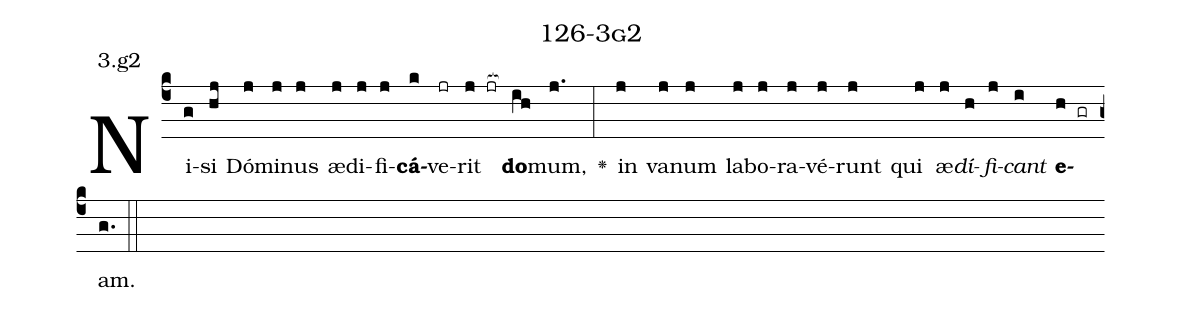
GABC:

name: 126-3g2;
annotation: 3.g2;
%%
(c4)Ni(g)si(hj) Dó(j)mi(j)nus(j) æ(j)di(j)fi(j)<b>cá</b>(k)ve(jr)rit(j jr[ocb:1{]) <b>do</b>(ih[ocb:0}])mum,(j.) <v>\greheightstar</v>(:) in(j) va(j)num(j) la(j)bo(j)ra(j)vé(j)runt(j) qui(j) æ(j)<i>dí</i>(h)<i>fi</i>(j)<i>cant</i>(i) <b>e</b>(h gr)am.(g.) (::)


%E(j) u(h) o(j) u(i) a(h) e.(g.) (::)
